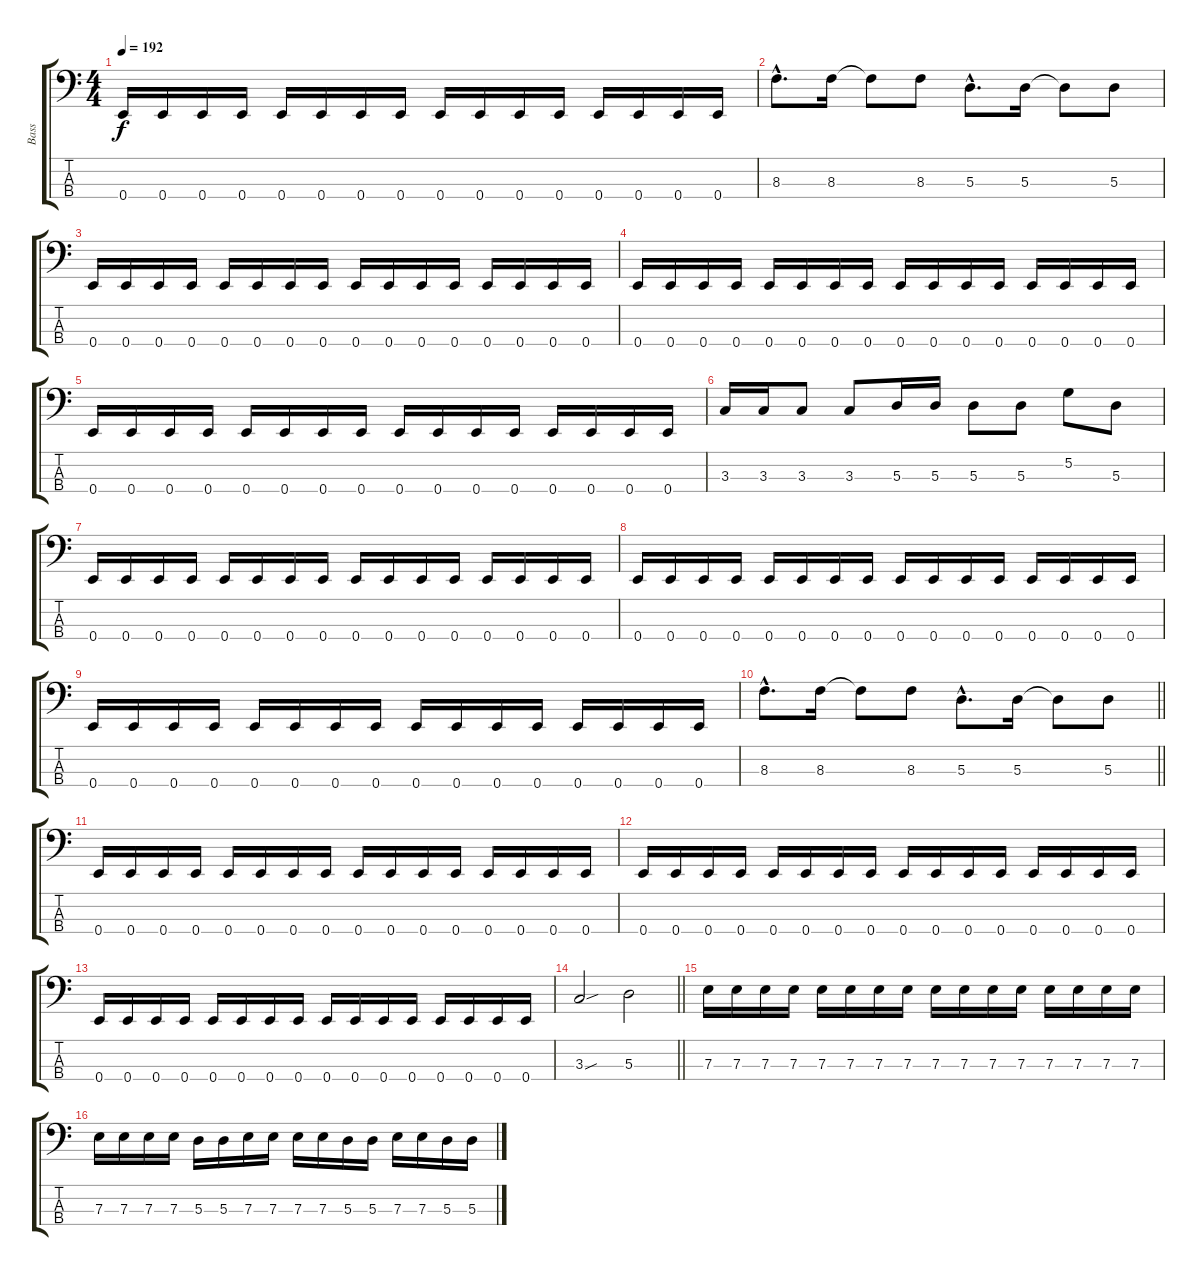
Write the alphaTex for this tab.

\track ("Bass" "Bass") {instrument slapbass2}
\staff {score tabs}
\tuning (G2 D2 A1 E1) {hide}
\ts (4 4)
\tempo 192
\clef f4
\ks c
0.4.16{dy f} 0.4.16 0.4.16 0.4.16 0.4.16 0.4.16 0.4.16 0.4.16 0.4.16 0.4.16 0.4.16 0.4.16 0.4.16 0.4.16 0.4.16 0.4.16 |
8.3{hac}.8{d} 8.3.16 8.3{t}.8 8.3.8 5.3{hac}.8{d} 5.3.16 5.3{t}.8 5.3.8 |
0.4.16 0.4.16 0.4.16 0.4.16 0.4.16 0.4.16 0.4.16 0.4.16 0.4.16 0.4.16 0.4.16 0.4.16 0.4.16 0.4.16 0.4.16 0.4.16 |
0.4.16 0.4.16 0.4.16 0.4.16 0.4.16 0.4.16 0.4.16 0.4.16 0.4.16 0.4.16 0.4.16 0.4.16 0.4.16 0.4.16 0.4.16 0.4.16 |
0.4.16 0.4.16 0.4.16 0.4.16 0.4.16 0.4.16 0.4.16 0.4.16 0.4.16 0.4.16 0.4.16 0.4.16 0.4.16 0.4.16 0.4.16 0.4.16 |
3.3.16 3.3.16 3.3.8 3.3.8 5.3.16 5.3.16 5.3.8 5.3.8 5.2.8 5.3.8 |
0.4.16 0.4.16 0.4.16 0.4.16 0.4.16 0.4.16 0.4.16 0.4.16 0.4.16 0.4.16 0.4.16 0.4.16 0.4.16 0.4.16 0.4.16 0.4.16 |
0.4.16 0.4.16 0.4.16 0.4.16 0.4.16 0.4.16 0.4.16 0.4.16 0.4.16 0.4.16 0.4.16 0.4.16 0.4.16 0.4.16 0.4.16 0.4.16 |
0.4.16 0.4.16 0.4.16 0.4.16 0.4.16 0.4.16 0.4.16 0.4.16 0.4.16 0.4.16 0.4.16 0.4.16 0.4.16 0.4.16 0.4.16 0.4.16 |
\barLineRight lightlight
8.3{hac}.8{d} 8.3.16 8.3{t}.8 8.3.8 5.3{hac}.8{d} 5.3.16 5.3{t}.8 5.3.8 |
0.4.16 0.4.16 0.4.16 0.4.16 0.4.16 0.4.16 0.4.16 0.4.16 0.4.16 0.4.16 0.4.16 0.4.16 0.4.16 0.4.16 0.4.16 0.4.16 |
0.4.16 0.4.16 0.4.16 0.4.16 0.4.16 0.4.16 0.4.16 0.4.16 0.4.16 0.4.16 0.4.16 0.4.16 0.4.16 0.4.16 0.4.16 0.4.16 |
0.4.16 0.4.16 0.4.16 0.4.16 0.4.16 0.4.16 0.4.16 0.4.16 0.4.16 0.4.16 0.4.16 0.4.16 0.4.16 0.4.16 0.4.16 0.4.16 |
\barLineRight lightlight
3.3{sou}.2 5.3.2 |
7.3.16 7.3.16 7.3.16 7.3.16 7.3.16 7.3.16 7.3.16 7.3.16 7.3.16 7.3.16 7.3.16 7.3.16 7.3.16 7.3.16 7.3.16 7.3.16 |
7.3.16 7.3.16 7.3.16 7.3.16 5.3.16 5.3.16 7.3.16 7.3.16 7.3.16 7.3.16 5.3.16 5.3.16 7.3.16 7.3.16 5.3.16 5.3.16
